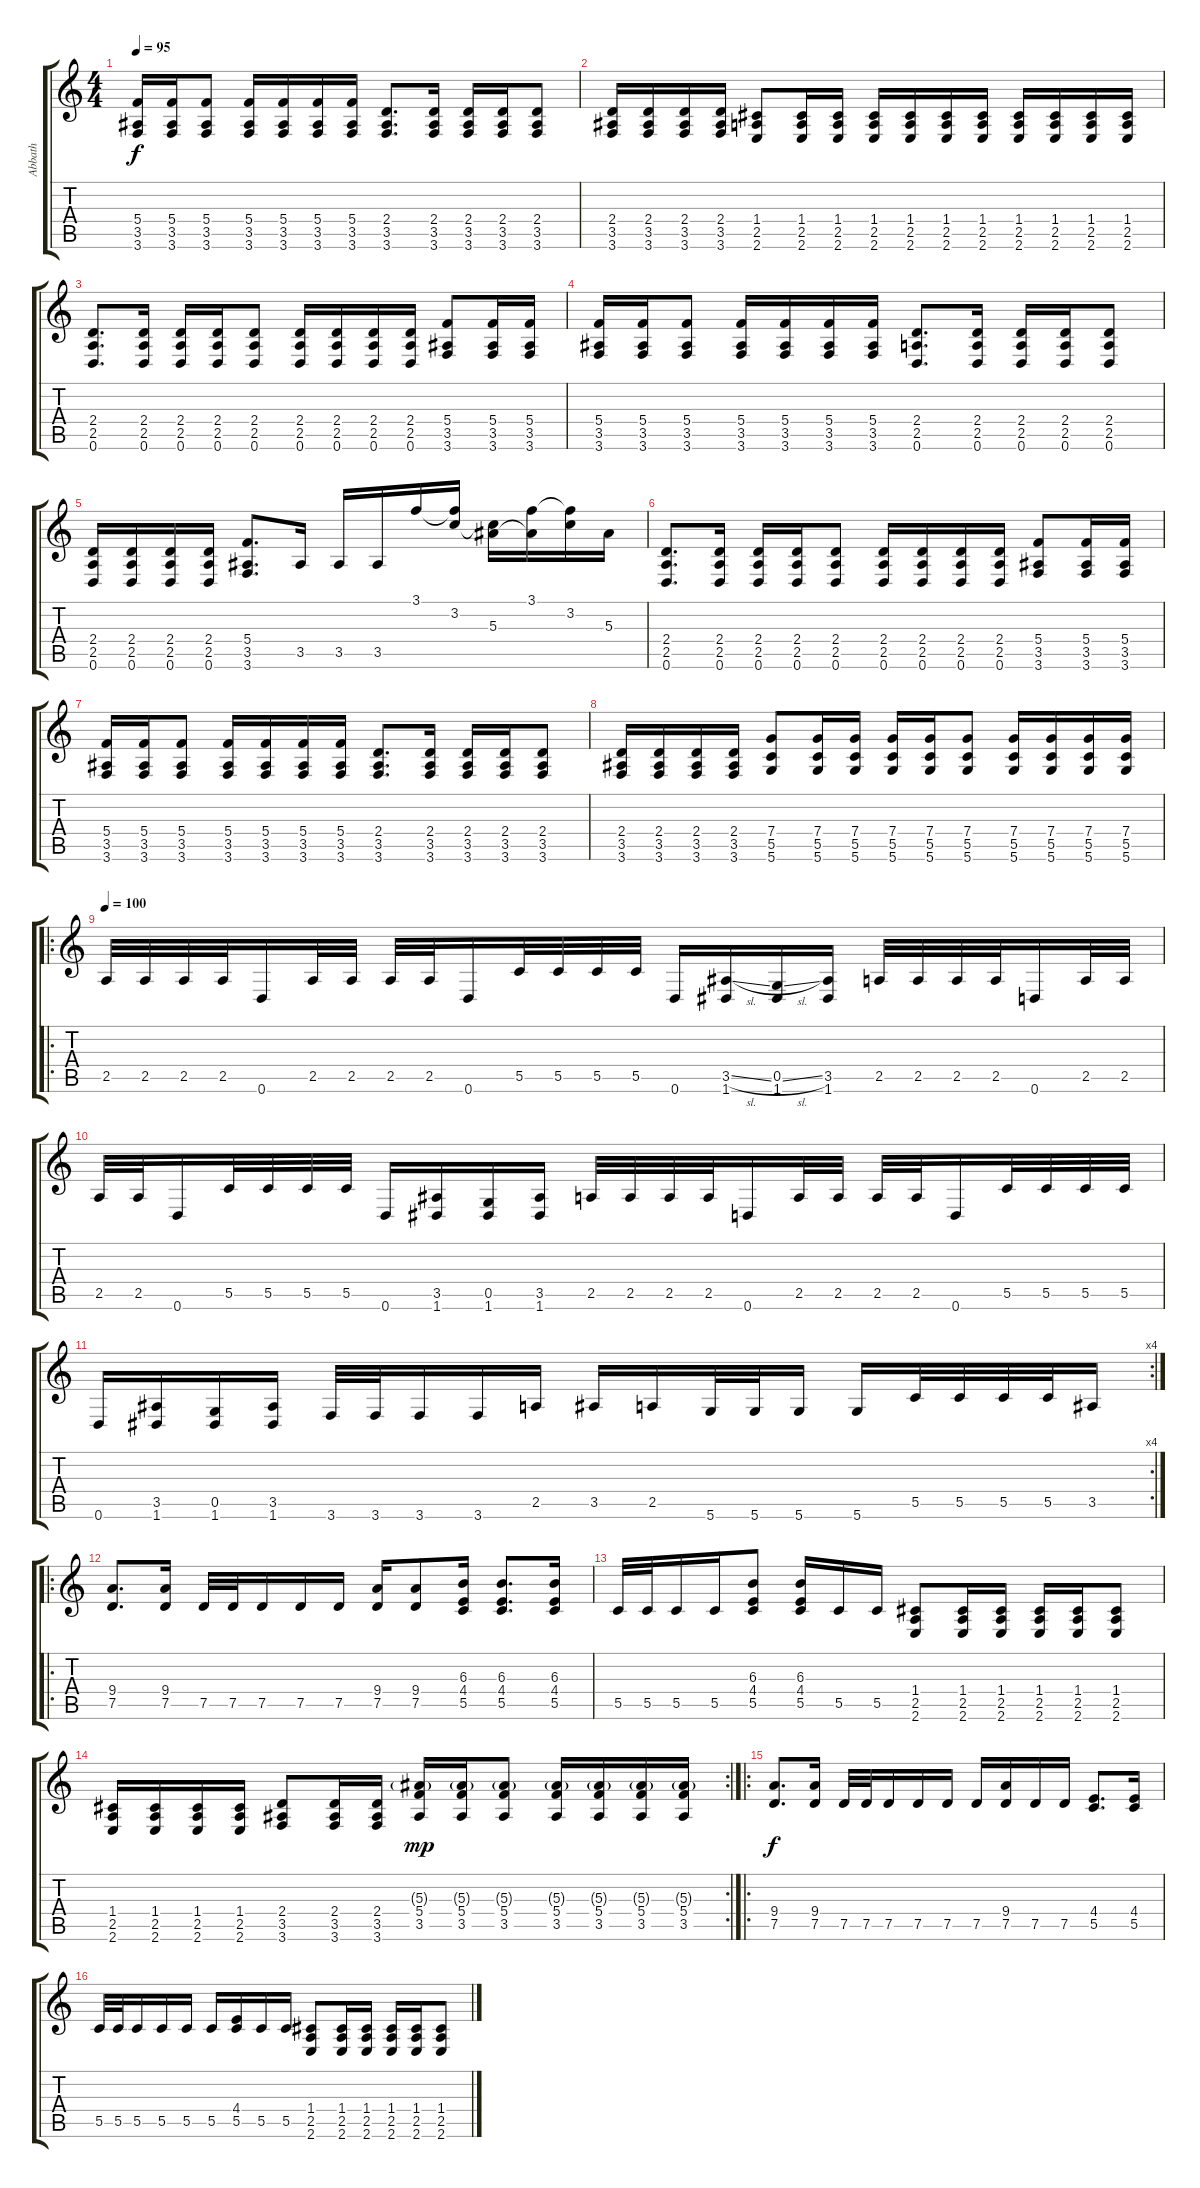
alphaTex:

\track ("Abbath" "Abbath") {instrument distortionguitar}
\staff {score tabs}
\tuning (D4 A3 F3 C3 G2 D2) {hide}
\ts (4 4)
\tempo 95
\clef g2
\ks c
(5.4 3.5 3.6).16{dy f} (5.4 3.5 3.6).16 (5.4 3.5 3.6).8 (5.4 3.5 3.6).16 (5.4 3.5 3.6).16 (5.4 3.5 3.6).16 (5.4 3.5 3.6).16 (2.4 3.5 3.6).8{d} (2.4 3.5 3.6).16 (2.4 3.5 3.6).16 (2.4 3.5 3.6).16 (2.4 3.5 3.6).8 |
(2.4 3.5 3.6).16 (2.4 3.5 3.6).16 (2.4 3.5 3.6).16 (2.4 3.5 3.6).16 (1.4 2.5 2.6).8 (1.4 2.5 2.6).16 (1.4 2.5 2.6).16 (1.4 2.5 2.6).16 (1.4 2.5 2.6).16 (1.4 2.5 2.6).16 (1.4 2.5 2.6).16 (1.4 2.5 2.6).16 (1.4 2.5 2.6).16 (1.4 2.5 2.6).16 (1.4 2.5 2.6).16 |
(2.4 2.5 0.6).8{d} (2.4 2.5 0.6).16 (2.4 2.5 0.6).16 (2.4 2.5 0.6).16 (2.4 2.5 0.6).8 (2.4 2.5 0.6).16 (2.4 2.5 0.6).16 (2.4 2.5 0.6).16 (2.4 2.5 0.6).16 (5.4 3.5 3.6).8 (5.4 3.5 3.6).16 (5.4 3.5 3.6).16 |
(5.4 3.5 3.6).16 (5.4 3.5 3.6).16 (5.4 3.5 3.6).8 (5.4 3.5 3.6).16 (5.4 3.5 3.6).16 (5.4 3.5 3.6).16 (5.4 3.5 3.6).16 (2.4 2.5 0.6).8{d} (2.4 2.5 0.6).16 (2.4 2.5 0.6).16 (2.4 2.5 0.6).16 (2.4 2.5 0.6).8 |
(2.4 2.5 0.6).16 (2.4 2.5 0.6).16 (2.4 2.5 0.6).16 (2.4 2.5 0.6).16 (5.4 3.5 3.6).8{d} 3.5.16 3.5.16 3.5.16 3.1.16 (3.1{t} 3.2).16 (3.2{t} 5.3).16 (3.1 5.3{t}).16 (3.1{t} 3.2).16 5.3.16 |
(2.4 2.5 0.6).8{d} (2.4 2.5 0.6).16 (2.4 2.5 0.6).16 (2.4 2.5 0.6).16 (2.4 2.5 0.6).8 (2.4 2.5 0.6).16 (2.4 2.5 0.6).16 (2.4 2.5 0.6).16 (2.4 2.5 0.6).16 (5.4 3.5 3.6).8 (5.4 3.5 3.6).16 (5.4 3.5 3.6).16 |
(5.4 3.5 3.6).16 (5.4 3.5 3.6).16 (5.4 3.5 3.6).8 (5.4 3.5 3.6).16 (5.4 3.5 3.6).16 (5.4 3.5 3.6).16 (5.4 3.5 3.6).16 (2.4 3.5 3.6).8{d} (2.4 3.5 3.6).16 (2.4 3.5 3.6).16 (2.4 3.5 3.6).16 (2.4 3.5 3.6).8 |
(2.4 3.5 3.6).16 (2.4 3.5 3.6).16 (2.4 3.5 3.6).16 (2.4 3.5 3.6).16 (7.4 5.5 5.6).8 (7.4 5.5 5.6).16 (7.4 5.5 5.6).16 (7.4 5.5 5.6).16 (7.4 5.5 5.6).16 (7.4 5.5 5.6).8 (7.4 5.5 5.6).16 (7.4 5.5 5.6).16 (7.4 5.5 5.6).16 (7.4 5.5 5.6).16 |
\ro
\tempo 100
2.5.32 2.5.32 2.5.32 2.5.32 0.6.16 2.5.32 2.5.32 2.5.32 2.5.32 0.6.16 5.5.32 5.5.32 5.5.32 5.5.32 0.6.16 (3.5{sl} 1.6).16 (0.5{sl} 1.6).16 (3.5 1.6).16 2.5.32 2.5.32 2.5.32 2.5.32 0.6.16 2.5.32 2.5.32 |
2.5.32 2.5.32 0.6.16 5.5.32 5.5.32 5.5.32 5.5.32 0.6.16 (3.5 1.6).16 (0.5 1.6).16 (3.5 1.6).16 2.5.32 2.5.32 2.5.32 2.5.32 0.6.16 2.5.32 2.5.32 2.5.32 2.5.32 0.6.16 5.5.32 5.5.32 5.5.32 5.5.32 |
\rc 4
0.6.16 (3.5 1.6).16 (0.5 1.6).16 (3.5 1.6).16 3.6.32 3.6.32 3.6.16 3.6.16 2.5.16 3.5.16 2.5.16 5.6.32 5.6.32 5.6.16 5.6.16 5.5.32 5.5.32 5.5.32 5.5.32 3.5.16 |
\ro
(9.4 7.5).8{d} (9.4 7.5).16 7.5.32 7.5.32 7.5.16 7.5.16 7.5.16 (9.4 7.5).16 (9.4 7.5).8 (6.3 4.4 5.5).16 (6.3 4.4 5.5).8{d} (6.3 4.4 5.5).16 |
5.5.32 5.5.32 5.5.16 5.5.16 (6.3 4.4 5.5).8 (6.3 4.4 5.5).16 5.5.16 5.5.16 (1.4 2.5 2.6).8 (1.4 2.5 2.6).16 (1.4 2.5 2.6).16 (1.4 2.5 2.6).16 (1.4 2.5 2.6).16 (1.4 2.5 2.6).8 |
\rc 2
(1.4 2.5 2.6).16 (1.4 2.5 2.6).16 (1.4 2.5 2.6).16 (1.4 2.5 2.6).16 (2.4 3.5 3.6).8 (2.4 3.5 3.6).16 (2.4 3.5 3.6).16 (5.3{g} 5.4 3.5).16{dy mp} (5.3{g} 5.4 3.5).16 (5.3{g} 5.4 3.5).8 (5.3{g} 5.4 3.5).16 (5.3{g} 5.4 3.5).16 (5.3{g} 5.4 3.5).16 (5.3{g} 5.4 3.5).16 |
\ro
(9.4 7.5).8{d dy f} (9.4 7.5).16 7.5.32 7.5.32 7.5.16 7.5.16 7.5.16 7.5.16 (9.4 7.5).16 7.5.16 7.5.16 (4.4 5.5).8{d} (4.4 5.5).16 |
5.5.32 5.5.32 5.5.16 5.5.16 5.5.16 5.5.16 (4.4 5.5).16 5.5.16 5.5.16 (1.4 2.5 2.6).8 (1.4 2.5 2.6).16 (1.4 2.5 2.6).16 (1.4 2.5 2.6).16 (1.4 2.5 2.6).16 (1.4 2.5 2.6).8
